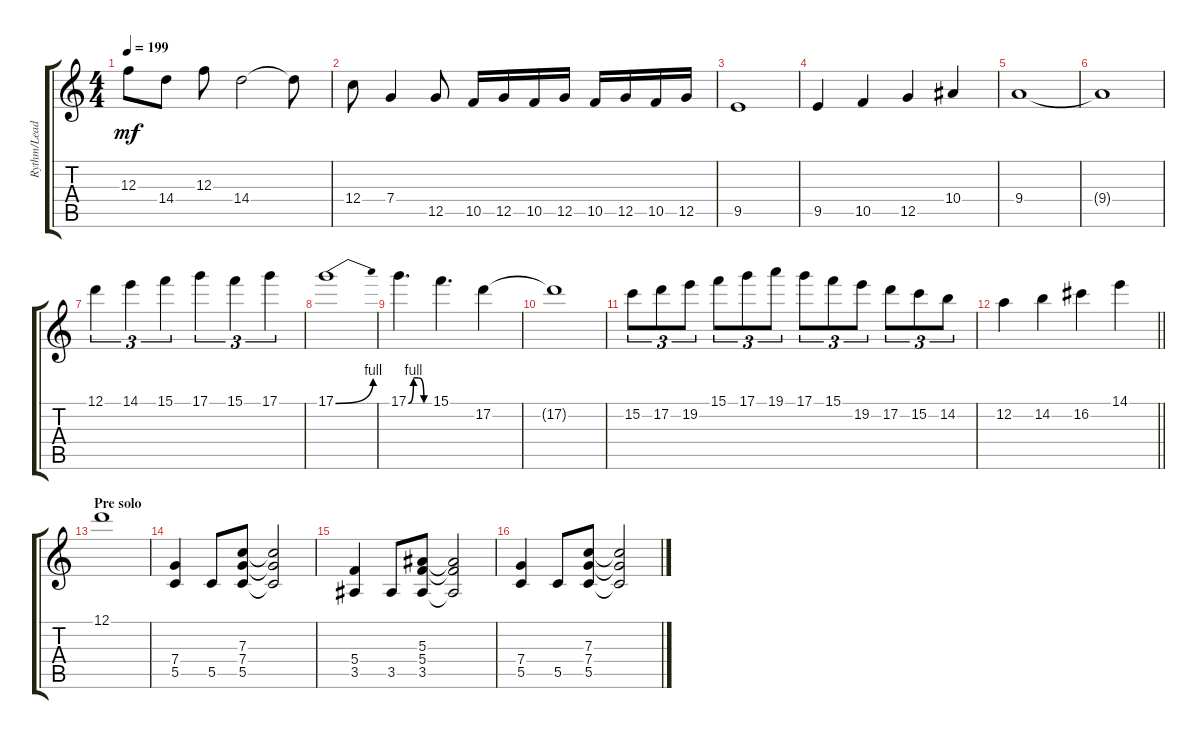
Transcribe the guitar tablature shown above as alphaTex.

\track ("Rythm/Lead D" "Rythm/Lead") {instrument distortionguitar}
\staff {score tabs}
\tuning (D4 A3 F3 C3 G2 D2) {hide}
\ts (4 4)
\tempo 199
\clef g2
\ks c
12.3.8{dy mf} 14.4.8 12.3.8 14.4.2 14.4{t}.8 |
12.4.8 7.4.4 12.5.8 10.5.16 12.5.16 10.5.16 12.5.16 10.5.16 12.5.16 10.5.16 12.5.16 |
9.5.1 |
9.5.4 10.5.4 12.5.4 10.4.4 |
9.4.1 |
9.4{t}.1 |
12.1.4{tu (3 2)} 14.1.4{tu (3 2)} 15.1.4{tu (3 2)} 17.1.4{tu (3 2)} 15.1.4{tu (3 2)} 17.1.4{tu (3 2)} |
17.1{be (bend 0 0 60 4)}.1 |
17.1{be (custom 0 0 15 4 30 4 45 0 60 0)}.4{d} 15.1.4{d} 17.2.4 |
17.2{t}.1 |
15.2.8{tu (3 2)} 17.2.8{tu (3 2)} 19.2.8{tu (3 2)} 15.1.8{tu (3 2)} 17.1.8{tu (3 2)} 19.1.8{tu (3 2)} 17.1.8{tu (3 2)} 15.1.8{tu (3 2)} 19.2.8{tu (3 2)} 17.2.8{tu (3 2)} 15.2.8{tu (3 2)} 14.2.8{tu (3 2)} |
\barLineRight lightlight
12.2.4 14.2.4 16.2.4 14.1.4 |
\section ("" "Pre solo")
12.1.1 |
(7.4 5.5).4 5.5.8 (7.3 7.4 5.5).8 (7.3{t} 7.4{t} 5.5{t}).2 |
(5.4 3.5).4 3.5.8 (5.3 5.4 3.5).8 (5.3{t} 5.4{t} 3.5{t}).2 |
(7.4 5.5).4 5.5.8 (7.3 7.4 5.5).8 (7.3{t} 7.4{t} 5.5{t}).2
